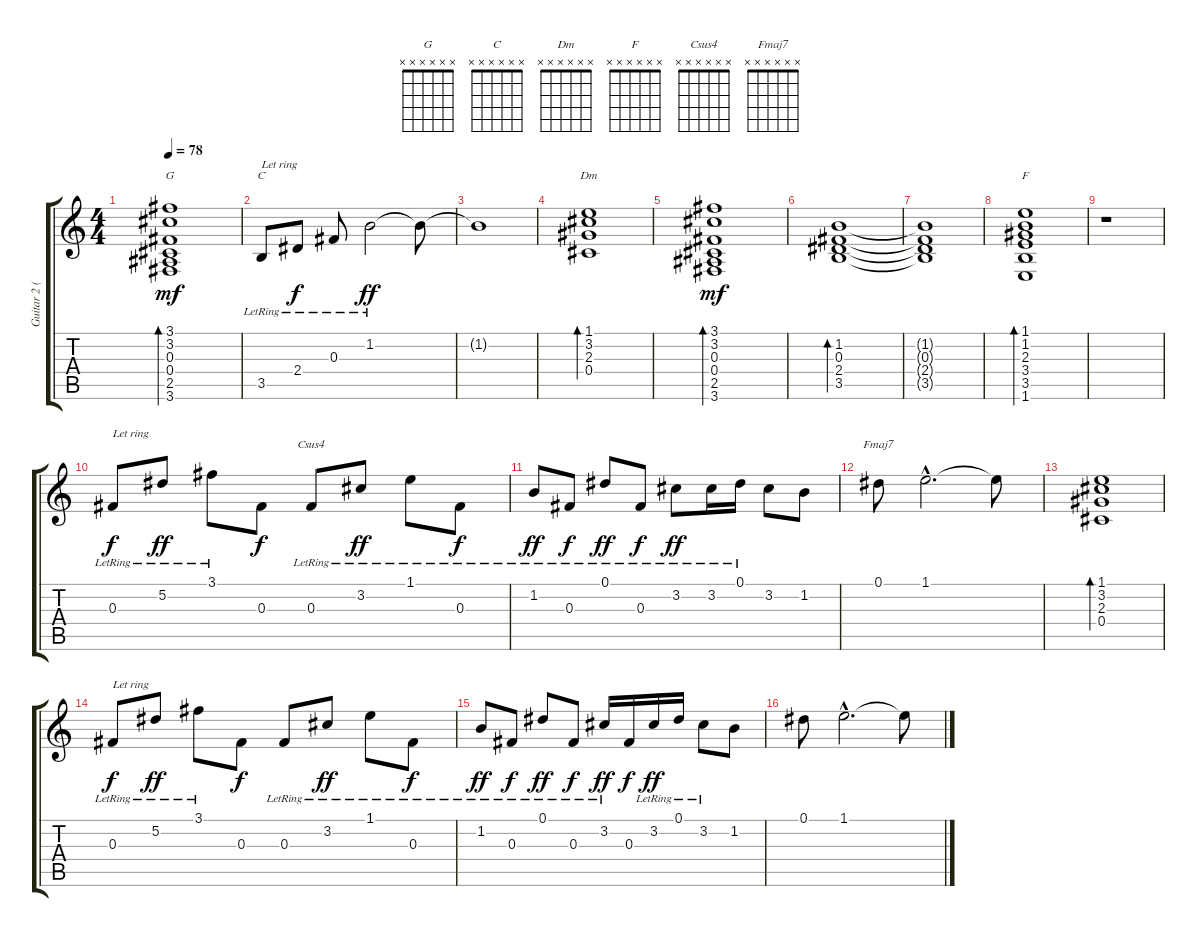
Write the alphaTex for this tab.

\track ("Guitar 2 (Slash)" "Guitar 2 (") {instrument electricguitarjazz}
\staff {score tabs}
\tuning (Eb4 Bb3 Gb3 Db3 Ab2 Eb2) {hide}
\chord ("G" x x x x x x)
\chord ("C" x x x x x x)
\chord ("Dm" x x x x x x)
\chord ("F" x x x x x x)
\chord ("Csus4" x x x x x x)
\chord ("Fmaj7" x x x x x x)
\ts (4 4)
\tempo 78
\clef g2
\ks c
(3.1 3.2 0.3 0.4 2.5 3.6).1{bd 120 ch "G" dy mf} |
3.5{lr}.8{ch "C" txt "Let ring"} 2.4{lr}.8{dy f} 0.3{lr}.8 1.2{lr}.2{dy ff} 1.2{t}.8 |
1.2{t}.1 |
(1.1 3.2 2.3 0.4).1{bd 120 ch "Dm"} |
(3.1 3.2 0.3 0.4 2.5 3.6).1{bd 120 dy mf} |
(1.2 0.3 2.4 3.5).1{bd 120} |
(1.2{t} 0.3{t} 2.4{t} 3.5{t}).1 |
(1.1 1.2 2.3 3.4 3.5 1.6).1{bd 120 ch "F"} |
r.1 |
0.3{lr}.8{txt "Let ring" dy f} 5.2{lr}.8{dy ff} 3.1{lr}.8 0.3.8{dy f} 0.3{lr}.8{ch "Csus4"} 3.2{lr}.8{dy ff} 1.1{lr}.8 0.3{lr}.8{dy f} |
1.2{lr}.8{dy ff} 0.3{lr}.8{dy f} 0.1{lr}.8{dy ff} 0.3{lr}.8{dy f} 3.2{lr}.8{dy ff} 3.2{lr}.16 0.1{lr}.16 3.2.8 1.2.8 |
0.1.8{ch "Fmaj7"} 1.1{hac}.2{d} 1.1{t}.8 |
(1.1 3.2 2.3 0.4).1{bd 120} |
0.3{lr}.8{txt "Let ring" dy f} 5.2{lr}.8{dy ff} 3.1{lr}.8 0.3.8{dy f} 0.3{lr}.8 3.2{lr}.8{dy ff} 1.1{lr}.8 0.3{lr}.8{dy f} |
1.2{lr}.8{dy ff} 0.3{lr}.8{dy f} 0.1{lr}.8{dy ff} 0.3{lr}.8{dy f} 3.2{lr}.16{dy ff} 0.3.16{dy f} 3.2{lr}.16{dy ff} 0.1{lr}.16 3.2{lr}.8 1.2.8 |
0.1.8 1.1{hac}.2{d} 1.1{t}.8
